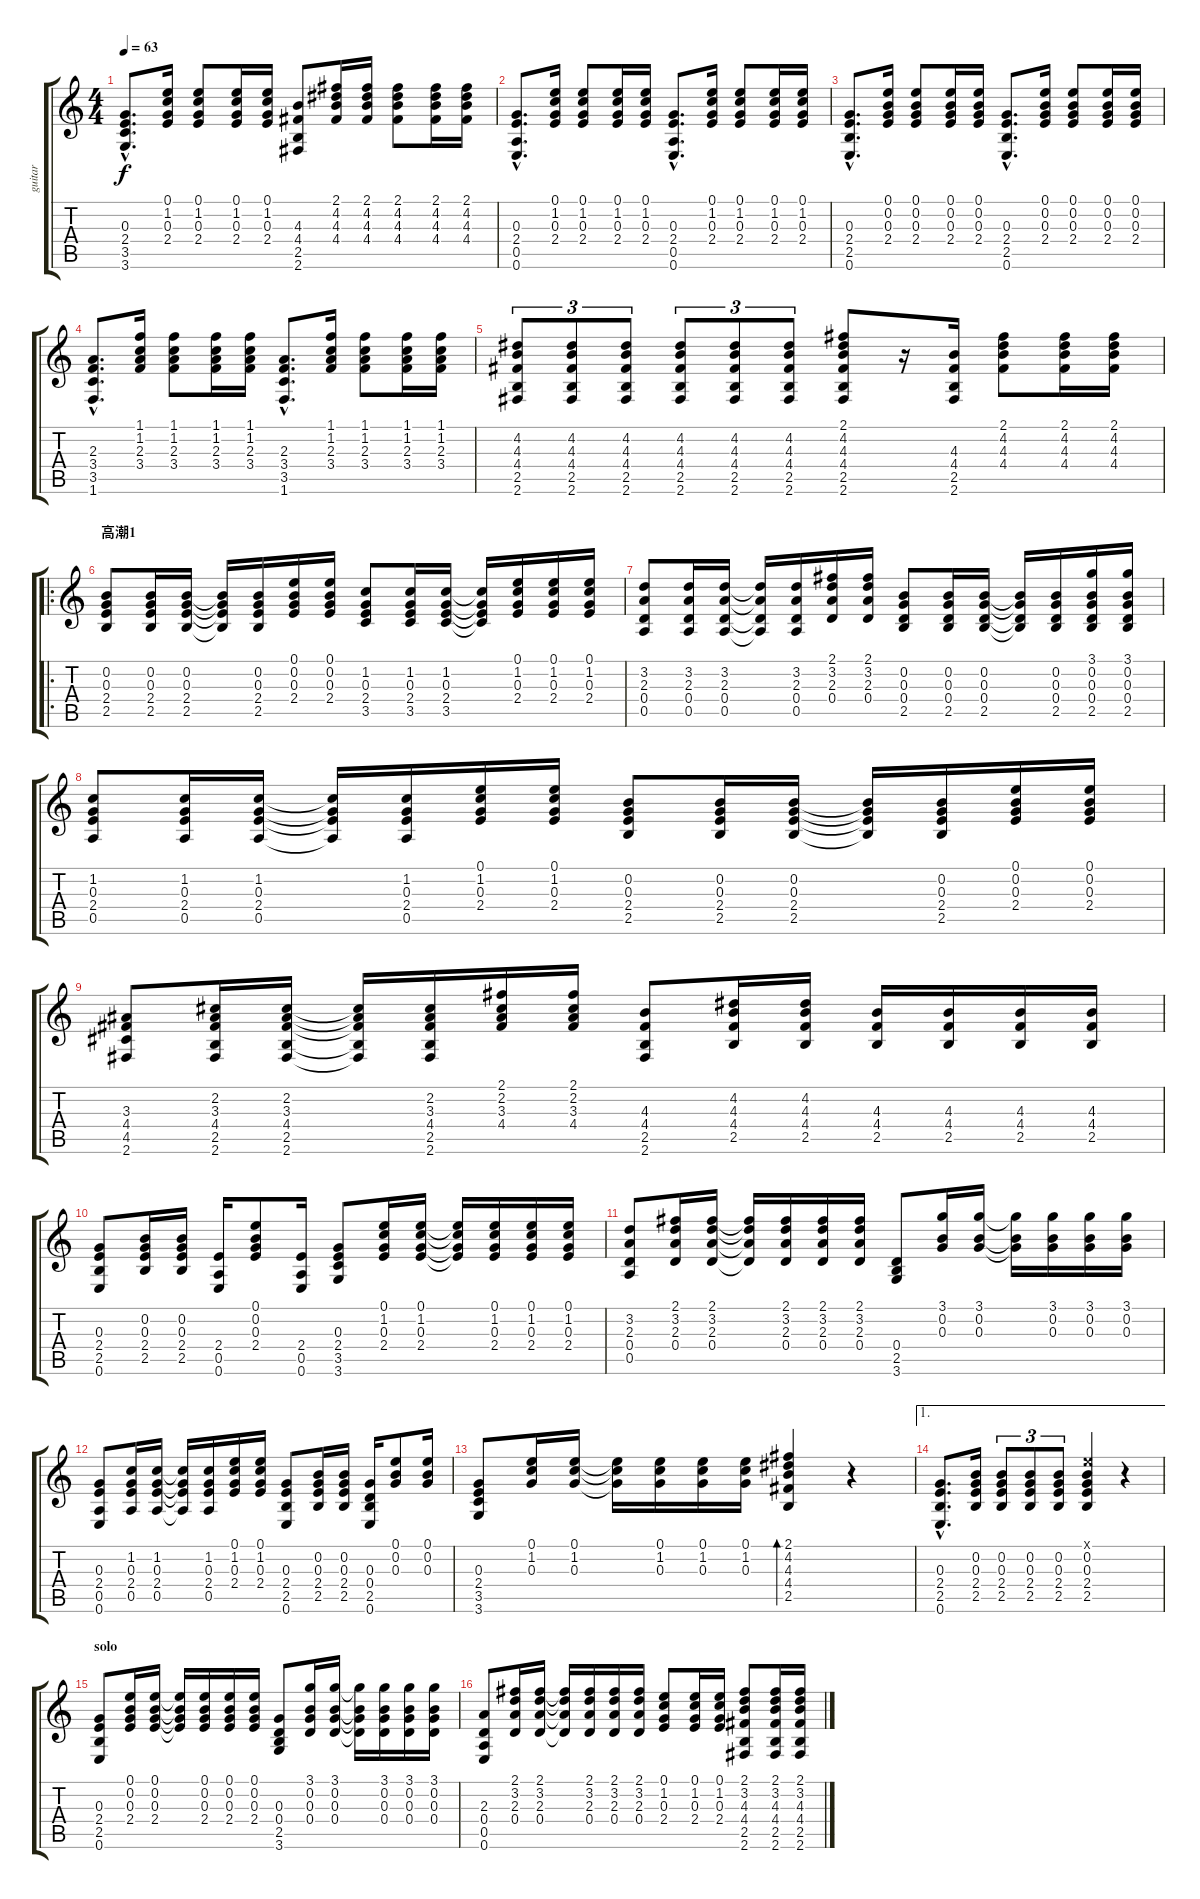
\track ("guitar" "guitar") {instrument acousticguitarsteel}
\staff {score tabs}
\tuning (E4 B3 G3 D3 A2 E2) {hide}
\ts (4 4)
\tempo 63
\clef g2
\ks c
(0.3{hac} 2.4{hac} 3.5{hac} 3.6{hac}).8{d dy f} (0.1 1.2 0.3 2.4).16 (0.1 1.2 0.3 2.4).8 (0.1 1.2 0.3 2.4).16 (0.1 1.2 0.3 2.4).16 (4.3 4.4 2.5 2.6).8 (2.1 4.2 4.3 4.4).16 (2.1 4.2 4.3 4.4).16 (2.1 4.2 4.3 4.4).8 (2.1 4.2 4.3 4.4).16 (2.1 4.2 4.3 4.4).16 |
(0.3{hac} 2.4{hac} 0.5{hac} 0.6{hac}).8{d} (0.1 1.2 0.3 2.4).16 (0.1 1.2 0.3 2.4).8 (0.1 1.2 0.3 2.4).16 (0.1 1.2 0.3 2.4).16 (0.3{hac} 2.4{hac} 0.5{hac} 0.6{hac}).8{d} (0.1 1.2 0.3 2.4).16 (0.1 1.2 0.3 2.4).8 (0.1 1.2 0.3 2.4).16 (0.1 1.2 0.3 2.4).16 |
(0.3{hac} 2.4{hac} 2.5{hac} 0.6{hac}).8{d} (0.1 0.2 0.3 2.4).16 (0.1 0.2 0.3 2.4).8 (0.1 0.2 0.3 2.4).16 (0.1 0.2 0.3 2.4).16 (0.3{hac} 2.4{hac} 2.5{hac} 0.6{hac}).8{d} (0.1 0.2 0.3 2.4).16 (0.1 0.2 0.3 2.4).8 (0.1 0.2 0.3 2.4).16 (0.1 0.2 0.3 2.4).16 |
(2.3{hac} 3.4{hac} 3.5{hac} 1.6{hac}).8{d} (1.1 1.2 2.3 3.4).16 (1.1 1.2 2.3 3.4).8 (1.1 1.2 2.3 3.4).16 (1.1 1.2 2.3 3.4).16 (2.3{hac} 3.4{hac} 3.5{hac} 1.6{hac}).8{d} (1.1 1.2 2.3 3.4).16 (1.1 1.2 2.3 3.4).8 (1.1 1.2 2.3 3.4).16 (1.1 1.2 2.3 3.4).16 |
(4.2 4.3 4.4 2.5 2.6).8{tu (3 2)} (4.2 4.3 4.4 2.5 2.6).8{tu (3 2)} (4.2 4.3 4.4 2.5 2.6).8{tu (3 2)} (4.2 4.3 4.4 2.5 2.6).8{tu (3 2)} (4.2 4.3 4.4 2.5 2.6).8{tu (3 2)} (4.2 4.3 4.4 2.5 2.6).8{tu (3 2)} (2.1 4.2 4.3 4.4 2.5 2.6).8 r.16 (4.3 4.4 2.5 2.6).16 (2.1 4.2 4.3 4.4).8 (2.1 4.2 4.3 4.4).16 (2.1 4.2 4.3 4.4).16 |
\ro
\section ("" "高潮1")
(0.2 0.3 2.4 2.5).8{instrument acousticguitarsteel} (0.2 0.3 2.4 2.5).16 (0.2 0.3 2.4 2.5).16 (0.2{t} 0.3{t} 2.4{t} 2.5{t}).16 (0.2 0.3 2.4 2.5).16 (0.1 0.2 0.3 2.4).16 (0.1 0.2 0.3 2.4).16 (1.2 0.3 2.4 3.5).8 (1.2 0.3 2.4 3.5).16 (1.2 0.3 2.4 3.5).16 (1.2{t} 0.3{t} 2.4{t} 3.5{t}).16 (0.1 1.2 0.3 2.4).16 (0.1 1.2 0.3 2.4).16 (0.1 1.2 0.3 2.4).16 |
(3.2 2.3 0.4 0.5).8 (3.2 2.3 0.4 0.5).16 (3.2 2.3 0.4 0.5).16 (3.2{t} 2.3{t} 0.4{t} 0.5{t}).16 (3.2 2.3 0.4 0.5).16 (2.1 3.2 2.3 0.4).16 (2.1 3.2 2.3 0.4).16 (0.2 0.3 0.4 2.5).8 (0.2 0.3 0.4 2.5).16 (0.2 0.3 0.4 2.5).16 (0.2{t} 0.3{t} 0.4{t} 2.5{t}).16 (0.2 0.3 0.4 2.5).16 (3.1 0.2 0.3 0.4 2.5).16 (3.1 0.2 0.3 0.4 2.5).16 |
(1.2 0.3 2.4 0.5).8 (1.2 0.3 2.4 0.5).16 (1.2 0.3 2.4 0.5).16 (1.2{t} 0.3{t} 2.4{t} 0.5{t}).16 (1.2 0.3 2.4 0.5).16 (0.1 1.2 0.3 2.4).16 (0.1 1.2 0.3 2.4).16 (0.2 0.3 2.4 2.5).8 (0.2 0.3 2.4 2.5).16 (0.2 0.3 2.4 2.5).16 (0.2{t} 0.3{t} 2.4{t} 2.5{t}).16 (0.2 0.3 2.4 2.5).16 (0.1 0.2 0.3 2.4).16 (0.1 0.2 0.3 2.4).16 |
(3.3 4.4 4.5 2.6).8 (2.2 3.3 4.4 2.5 2.6).16 (2.2 3.3 4.4 2.5 2.6).16 (2.2{t} 3.3{t} 4.4{t} 2.5{t} 2.6{t}).16 (2.2 3.3 4.4 2.5 2.6).16 (2.1 2.2 3.3 4.4).16 (2.1 2.2 3.3 4.4).16 (4.3 4.4 2.5 2.6).8 (4.2 4.3 4.4 2.5).16 (4.2 4.3 4.4 2.5).16 (4.3 4.4 2.5).16 (4.3 4.4 2.5).16 (4.3 4.4 2.5).16 (4.3 4.4 2.5).16 |
(0.3 2.4 2.5 0.6).8 (0.2 0.3 2.4 2.5).16 (0.2 0.3 2.4 2.5).16 (2.4 0.5 0.6).16 (0.1 0.2 0.3 2.4).8 (2.4 0.5 0.6).16 (0.3 2.4 3.5 3.6).8 (0.1 1.2 0.3 2.4).16 (0.1 1.2 0.3 2.4).16 (0.1{t} 1.2{t} 0.3{t} 2.4{t}).16 (0.1 1.2 0.3 2.4).16 (0.1 1.2 0.3 2.4).16 (0.1 1.2 0.3 2.4).16 |
(3.2 2.3 0.4 0.5).8 (2.1 3.2 2.3 0.4).16 (2.1 3.2 2.3 0.4).16 (2.1{t} 3.2{t} 2.3{t} 0.4{t}).16 (2.1 3.2 2.3 0.4).16 (2.1 3.2 2.3 0.4).16 (2.1 3.2 2.3 0.4).16 (0.4 2.5 3.6).8 (3.1 0.2 0.3).16 (3.1 0.2 0.3).16 (3.1{t} 0.2{t} 0.3{t}).16 (3.1 0.2 0.3).16 (3.1 0.2 0.3).16 (3.1 0.2 0.3).16 |
(0.3 2.4 0.5 0.6).8 (1.2 0.3 2.4 0.5).16 (1.2 0.3 2.4 0.5).16 (1.2{t} 0.3{t} 2.4{t} 0.5{t}).16 (1.2 0.3 2.4 0.5).16 (0.1 1.2 0.3 2.4).16 (0.1 1.2 0.3 2.4).16 (0.3 2.4 2.5 0.6).8 (0.2 0.3 2.4 2.5).16 (0.2 0.3 2.4 2.5).16 (0.3 0.4 2.5 0.6).16 (0.1 0.2 0.3).8 (0.1 0.2 0.3).16 |
(0.3 2.4 3.5 3.6).8 (0.1 1.2 0.3).16 (0.1 1.2 0.3).16 (0.1{t} 1.2{t} 0.3{t}).16 (0.1 1.2 0.3).16 (0.1 1.2 0.3).16 (0.1 1.2 0.3).16 (2.1 4.2 4.3 4.4 2.5).4{bd 60} r.4 |
\ae 1
(0.3{hac} 2.4{hac} 2.5{hac} 0.6{hac}).8{d} (0.2 0.3 2.4 2.5).16 (0.2 0.3 2.4 2.5).8{tu (3 2)} (0.2 0.3 2.4 2.5).8{tu (3 2)} (0.2 0.3 2.4 2.5).8{tu (3 2)} (0.1{x} 0.2 0.3 2.4 2.5).4 r.4 |
\section ("" "solo")
(0.3 2.4 2.5 0.6).8 (0.1 0.2 0.3 2.4).16 (0.1 0.2 0.3 2.4).16 (0.1{t} 0.2{t} 0.3{t} 2.4{t}).16 (0.1 0.2 0.3 2.4).16 (0.1 0.2 0.3 2.4).16 (0.1 0.2 0.3 2.4).16 (0.3 0.4 2.5 3.6).8 (3.1 0.2 0.3 0.4).16 (3.1 0.2 0.3 0.4).16 (3.1{t} 0.2{t} 0.3{t} 0.4{t}).16 (3.1 0.2 0.3 0.4).16 (3.1 0.2 0.3 0.4).16 (3.1 0.2 0.3 0.4).16 |
(2.3 0.4 0.5 0.6).8 (2.1 3.2 2.3 0.4).16 (2.1 3.2 2.3 0.4).16 (2.1{t} 3.2{t} 2.3{t} 0.4{t}).16 (2.1 3.2 2.3 0.4).16 (2.1 3.2 2.3 0.4).16 (2.1 3.2 2.3 0.4).16 (0.1 1.2 0.3 2.4).8 (0.1 1.2 0.3 2.4).16 (0.1 1.2 0.3 2.4).16 (2.1 3.2 4.3 4.4 2.5 2.6).8 (2.1 3.2 4.3 4.4 2.5 2.6).16 (2.1 3.2 4.3 4.4 2.5 2.6).16
